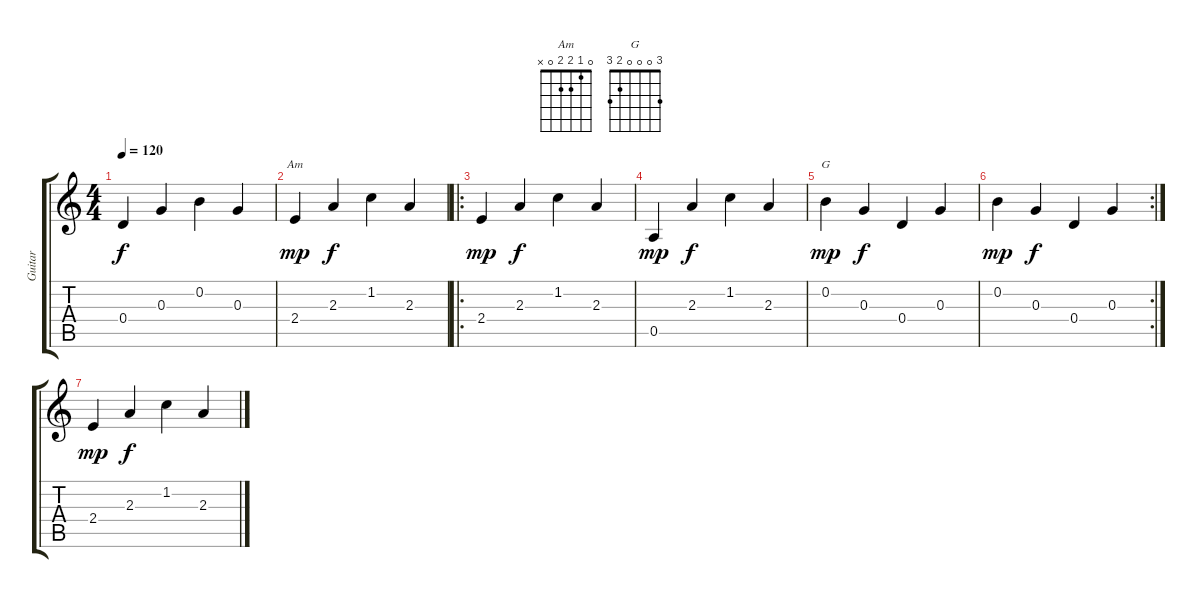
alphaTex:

\track ("Guitar" "Guitar") {instrument acousticguitarnylon}
\staff {score tabs}
\tuning (E4 B3 G3 D3 A2 E2) {hide}
\chord ("Am" 0 1 2 2 0 x)
\chord ("G" 3 0 0 0 2 3)
\ts (4 4)
\tempo 120
\clef g2
\ks c
0.4.4{dy f} 0.3.4 0.2.4 0.3.4 |
2.4.4{ch "Am" dy mp} 2.3.4{dy f} 1.2.4 2.3.4 |
\ro
2.4.4{dy mp} 2.3.4{dy f} 1.2.4 2.3.4 |
0.5.4{dy mp} 2.3.4{dy f} 1.2.4 2.3.4 |
0.2.4{ch "G" dy mp} 0.3.4{dy f} 0.4.4 0.3.4 |
\rc 2
0.2.4{dy mp} 0.3.4{dy f} 0.4.4 0.3.4 |
2.4.4{dy mp} 2.3.4{dy f} 1.2.4 2.3.4
